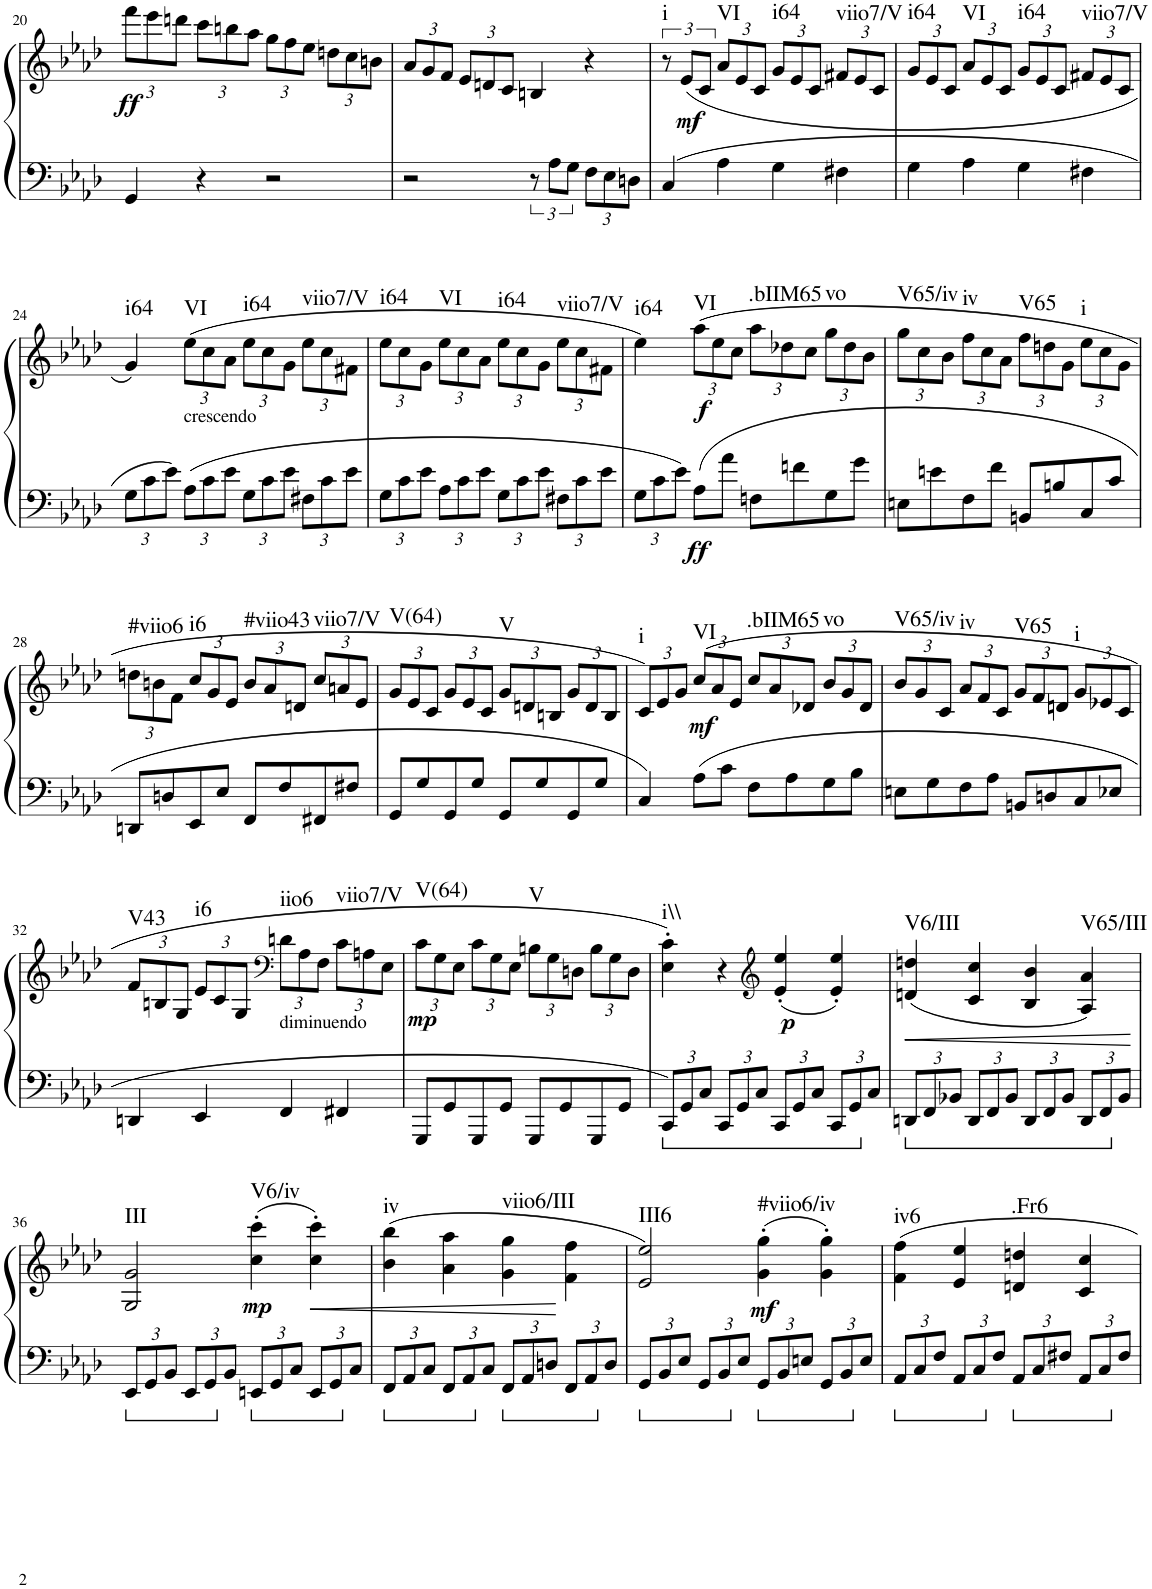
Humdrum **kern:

**kern	**kern	**dynam	**harte
*part1	*part1	*part1	*part1
*staff2	*staff1	*staff1/2	*
*I"Piano	*	*	*
*I'Pno.	*	*	*
!!LO:PB:g=z
*clefF4	*clefG2	*	*
*k[b-e-a-d-]	*k[b-e-a-d-]	*	*
*A-:	*A-:	*	*
*M2/2	*M2/2	*	*
*met(c|)	*met(c|)	*	*
*	*Xbrackettup	*	*
=20	=20	=20	=20
!	!	!LO:DY:b	!
4GG/	12fff\L	ff	.
.	12eee-\	.	.
.	12dddn\J	.	.
4r	12ccc\L	.	.
.	12bbn\	.	.
.	12aa-\J	.	.
2r	12gg\L	.	.
.	12ff\	.	.
.	12ee-\J	.	.
.	12ddn\L	.	.
.	12cc\	.	.
.	12bn\J	.	.
=21	=21	=21	=21
2r	12a-/L	.	.
.	12g/	.	.
.	12f/J	.	.
.	12e-/L	.	.
.	12dn/	.	.
.	12c/J	.	.
12r	4Bn/	.	.
12A-\L	.	.	.
12G\J	.	.	.
*Xbrackettup	*	*	*
12F\L	4r	.	.
12E-\	.	.	.
12Dn\J	.	.	.
=22	=22	=22	=22
*	*brackettup	*	*
!	!	!	!LO:H:kt=i
4C/	12r	.	N
!	!	!LO:DY:b	!
.	(12e-/L	mf	.
.	12c/J	.	.
*	*Xbrackettup	*	*
!	!	!	!LO:H:kt=VI
4A-\	12a-/L	.	N
.	12e-/	.	.
.	12c/J	.	.
!	!	!	!LO:H:kt=i64
4G\	12g/L	.	N
.	12e-/	.	.
.	12c/J	.	.
!	!	!	!LO:H:kt=viio7/V
4F#X\	12f#X/L	.	N
.	12e-/	.	.
.	12c/J	.	.
=23	=23	=23	=23
!	!	!	!LO:H:kt=i64
4G\	12g/L	.	N
.	12e-/	.	.
.	12c/J	.	.
!	!	!	!LO:H:kt=VI
4A-\	12a-/L	.	N
.	12e-/	.	.
.	12c/J	.	.
!	!	!	!LO:H:kt=i64
4G\	12g/L	.	N
.	12e-/	.	.
.	12c/J	.	.
!	!	!	!LO:H:kt=viio7/V
4F#X\	12f#X/L	.	N
.	12e-/	.	.
.	12c/J	.	.
!!LO:LB:g=z
=24	=24	=24	=24
!	!	!	!LO:H:kt=i64
12G\L	4g/)	.	N
12c\	.	.	.
12e-\J	.	.	.
!	!LO:TX:b:t=crescendo	!	!LO:H:kt=VI
12A-\L	(12ee-\L	.	N
12c\	12cc\	.	.
12e-\J	12a-\J	.	.
!	!	!	!LO:H:kt=i64
12G\L	12ee-\L	.	N
12c\	12cc\	.	.
12e-\J	12g\J	.	.
!	!	!	!LO:H:kt=viio7/V
12F#X\L	12ee-\L	.	N
12c\	12cc\	.	.
12e-\J	12f#X\J	.	.
=25	=25	=25	=25
!	!	!	!LO:H:kt=i64
12G\L	12ee-\L	.	N
12c\	12cc\	.	.
12e-\J	12g\J	.	.
!	!	!	!LO:H:kt=VI
12A-\L	12ee-\L	.	N
12c\	12cc\	.	.
12e-\J	12a-\J	.	.
!	!	!	!LO:H:kt=i64
12G\L	12ee-\L	.	N
12c\	12cc\	.	.
12e-\J	12g\J	.	.
!	!	!	!LO:H:kt=viio7/V
12F#X\L	12ee-\L	.	N
12c\	12cc\	.	.
12e-\J	12f#X\J	.	.
=26	=26	=26	=26
!	!	!	!LO:H:kt=i64
12G\L	4ee-\)	.	N
12c\	.	.	.
12e-\J	.	.	.
!	!	!LO:DY:b=2	!
!	!	!LO:DY:n=1:b	!LO:H:kt=VI
8A-\L	(12aa-\L	ff f	N
.	12ee-\	.	.
8a-\J	.	.	.
.	12cc\J	.	.
!	!	!	!LO:H:kt=.bIIM65
8Fn\L	12aa-\L	.	N
.	12dd-X\	.	.
8fn\	.	.	.
.	12cc\J	.	.
!	!	!	!LO:H:kt=vo
8G\	12gg\L	.	N
.	12dd-\	.	.
8g\J	.	.	.
.	12b-\J	.	.
=27	=27	=27	=27
!	!	!	!LO:H:kt=V65/iv
8En\L	12gg\L	.	N
.	12cc\	.	.
8en\	.	.	.
.	12b-\J	.	.
!	!	!	!LO:H:kt=iv
8F\	12ff\L	.	N
.	12cc\	.	.
8f\J	.	.	.
.	12a-\J	.	.
!	!	!	!LO:H:kt=V65
8BBn/L	12ff\L	.	N
.	12ddn\	.	.
8Bn/	.	.	.
.	12g\J	.	.
!	!	!	!LO:H:kt=i
8C/	12ee-\L	.	N
.	12cc\	.	.
8c/J	.	.	.
.	12g\J	.	.
!!LO:LB:g=z
=28	=28	=28	=28
!	!	!	!LO:H:kt=#viio6
8DDn/L	12ddn\L	.	N
.	12bn\	.	.
8Dn/	.	.	.
.	12f\J	.	.
!	!	!	!LO:H:kt=i6
8EE-/	12cc/L	.	N
.	12g/	.	.
8E-/J	.	.	.
.	12e-/J	.	.
!	!	!	!LO:H:kt=#viio43
8FF/L	12b/L	.	N
.	12a-/	.	.
8F/	.	.	.
.	12dn/J	.	.
!	!	!	!LO:H:kt=viio7/V
8FF#X/	12cc/L	.	N
.	12an/	.	.
8F#X/J	.	.	.
.	12e-/J	.	.
=29	=29	=29	=29
!	!	!	!LO:H:kt=V(64)
8GG/L	12g/L	.	N
.	12e-/	.	.
8G/	.	.	.
.	12c/J	.	.
8GG/	12g/L	.	.
.	12e-/	.	.
8G/J	.	.	.
.	12c/J	.	.
!	!	!	!LO:H:kt=V
8GG/L	12g/L	.	N
.	12dn/	.	.
8G/	.	.	.
.	12Bn/J	.	.
8GG/	12g/L	.	.
.	12d/	.	.
8G/J	.	.	.
.	12B/J	.	.
=30	=30	=30	=30
!	!	!	!LO:H:kt=i
4C/	12c/L)	.	N
.	12e-/	.	.
.	12g/J	.	.
!	!	!LO:DY:b	!LO:H:kt=VI
8A-\L	(12cc/L	mf	N
.	12a-/	.	.
8c\J	.	.	.
.	12e-/J	.	.
!	!	!	!LO:H:kt=.bIIM65
8F\L	12cc/L	.	N
.	12a-/	.	.
8A-\	.	.	.
.	12d-X/J	.	.
!	!	!	!LO:H:kt=vo
8G\	12b-/L	.	N
.	12g/	.	.
8B-\J	.	.	.
.	12d-/J	.	.
=31	=31	=31	=31
!	!	!	!LO:H:kt=V65/iv
8En\L	12b-/L	.	N
.	12g/	.	.
8G\	.	.	.
.	12c/J	.	.
!	!	!	!LO:H:kt=iv
8F\	12a-/L	.	N
.	12f/	.	.
8A-\J	.	.	.
.	12c/J	.	.
!	!	!	!LO:H:kt=V65
8BBn/L	12g/L	.	N
.	12f/	.	.
8Dn/	.	.	.
.	12dn/J	.	.
!	!	!	!LO:H:kt=i
8C/	12g/L	.	N
.	12e-X/	.	.
8E-X/J	.	.	.
.	12c/J	.	.
!!LO:LB:g=z
=32	=32	=32	=32
!	!	!	!LO:H:kt=V43
4DDn/	12f/L	.	N
.	12Bn/	.	.
.	12G/J	.	.
!	!	!	!LO:H:kt=i6
4EE-/	12e-/L	.	N
.	12c/	.	.
.	12G/J	.	.
*	*clefF4	*	*
!	!LO:TX:b:t=diminuendo	!	!LO:H:kt=iio6
4FF/	12dn\L	.	N
.	12A-\	.	.
.	12F\J	.	.
!	!	!	!LO:H:kt=viio7/V
4FF#X/	12c\L	.	N
.	12An\	.	.
.	12E-\J	.	.
=33	=33	=33	=33
!	!	!LO:DY:b	!LO:H:kt=V(64)
8GGG/L	12c\L	mp	N
.	12G\	.	.
8GG/	.	.	.
.	12E-\J	.	.
8GGG/	12c\L	.	.
.	12G\	.	.
8GG/J	.	.	.
.	12E-\J	.	.
!	!	!	!LO:H:kt=V
8GGG/L	12Bn\L	.	N
.	12G\	.	.
8GG/	.	.	.
.	12Dn\J	.	.
8GGG/	12B\L	.	.
.	12G\	.	.
8GG/J	.	.	.
.	12D\J	.	.
=34	=34	=34	=34
!	!	!	!LO:H:kt=i\\
12CC/L	4E-\' 4c\')	.	N
12GG/	.	.	.
12C/J	.	.	.
12CC/L	4r	.	.
12GG/	.	.	.
12C/J	.	.	.
*	*clefG2	*	*
!	!	!LO:DY:b	!
12CC/L	(4e-/' 4ee-/'	p	.
12GG/	.	.	.
12C/J	.	.	.
12CC/L	4e-/' 4ee-/')	.	.
12GG/	.	.	.
12C/J	.	.	.
=35	=35	=35	=35
!	!	!LO:HP:b	!LO:H:kt=V6/III
12DDn/L	(4dn/ 4ddn/	<	N
12FF/	.	.	.
12BB-X/J	.	.	.
12DD/L	4c/ 4cc/	.	.
12FF/	.	.	.
12BB-/J	.	.	.
12DD/L	4B-/ 4b-/	.	.
12FF/	.	.	.
12BB-/J	.	.	.
!	!	!	!LO:H:kt=V65/III
12DD/L	4A-/ 4a-/)	.	N
12FF/	.	.	.
12BB-/J	.	.	.
.	.	[	.
!!LO:LB:g=z
=36	=36	=36	=36
!	!	!	!LO:H:kt=III
12EE-/L	2G/ 2g/	.	N
12GG/	.	.	.
12BB-/J	.	.	.
12EE-/L	.	.	.
12GG/	.	.	.
12BB-/J	.	.	.
!	!	!LO:DY:b	!LO:H:kt=V6/iv
12EEn/L	(4cc\' 4ccc\'	mp	N
12GG/	.	.	.
12C/J	.	.	.
!	!	!LO:HP:b	!
12EE/L	4cc\' 4ccc\')	<	.
12GG/	.	.	.
12C/J	.	.	.
=37	=37	=37	=37
!	!	!	!LO:H:kt=iv
12FF/L	(4b-\ 4bb-\	.	N
12AA-/	.	.	.
12C/J	.	.	.
12FF/L	4a-\ 4aa-\	.	.
12AA-/	.	.	.
12C/J	.	.	.
!	!	!	!LO:H:kt=viio6/III
12FF/L	4g\ 4gg\	.	N
12AA-/	.	.	.
12Dn/J	.	.	.
12FF/L	4f\ 4ff\	[	.
12AA-/	.	.	.
12D/J	.	.	.
=38	=38	=38	=38
!	!	!	!LO:H:kt=III6
12GG/L	2e-/ 2ee-/)	.	N
12BB-/	.	.	.
12E-/J	.	.	.
12GG/L	.	.	.
12BB-/	.	.	.
12E-/J	.	.	.
!	!	!LO:DY:b	!LO:H:kt=#viio6/iv
12GG/L	(4g\' 4gg\'	mf	N
12BB-/	.	.	.
12En/J	.	.	.
12GG/L	4g\' 4gg\')	.	.
12BB-/	.	.	.
12E/J	.	.	.
=39	=39	=39	=39
!	!	!	!LO:H:kt=iv6
12AA-/L	4f\ 4ff\	.	N
12C/	.	.	.
12F/J	.	.	.
12AA-/L	4e-/ 4ee-/	.	.
12C/	.	.	.
12F/J	.	.	.
!	!	!	!LO:H:kt=.Fr6
12AA-/L	4dn/ 4ddn/	.	N
12C/	.	.	.
12F#X/J	.	.	.
12AA-/L	4c/ 4cc/	.	.
12C/	.	.	.
12F#/J	.	.	.
=	=	=	=
*-	*-	*-	*-
